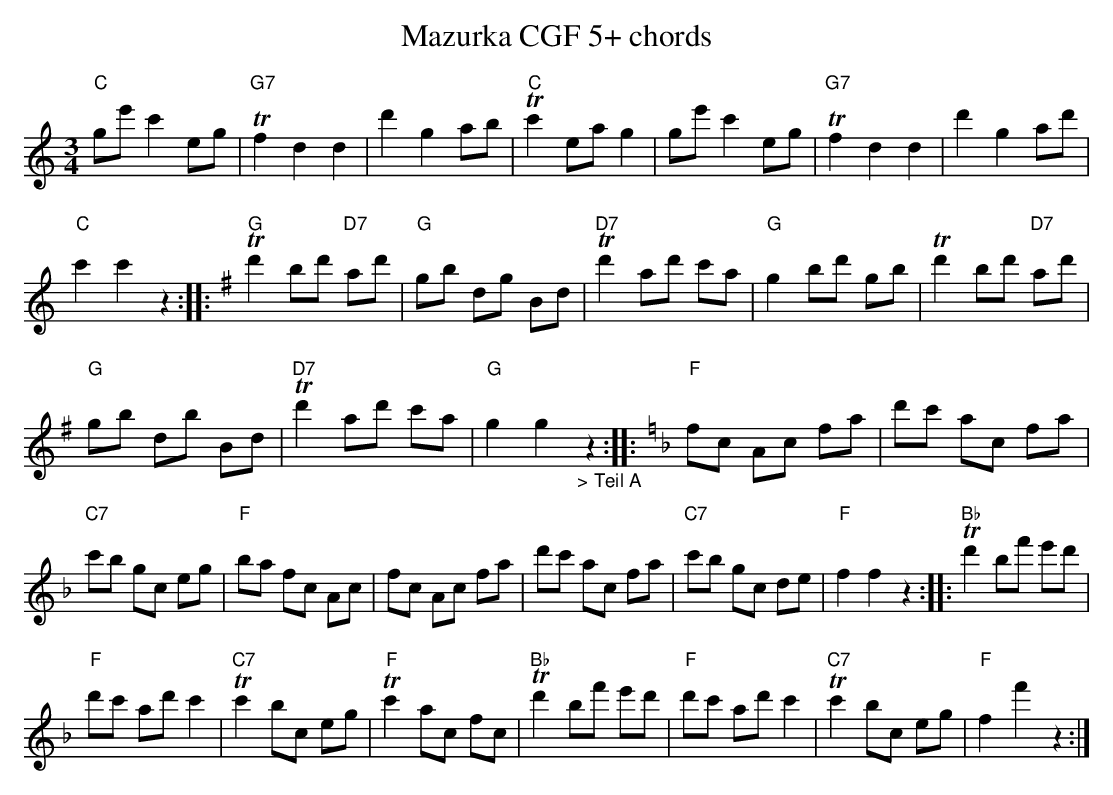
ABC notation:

X:1
T:Mazurka CGF 5+ chords
M:3/4
L:1/8
K:Cmaj%%MIDI gchordon
"C"ge'c'2eg | "G7"Tf2d2d2 | d'2g2ab | "C"Tc'2eag2 | ge'c'2eg | "G7"Tf2d2d2 | d'2g2ad' |
"C"c'2c'2z2 :: [K:Gmaj] "G"Td'2bd' "D7"ad' | "G"gb dg Bd | "D7"Td'2 ad' c'a | "G"g2bd' gb | Td'2bd' "D7"ad' |
"G"gb db Bd | "D7"Td'2ad' c'a | "G"g2g2"_> Teil A"z2 :: [K:Fmaj] "F"fc Ac fa | d'c' ac fa |
"C7"c'b gc eg | "F"ba fc Ac | fc Ac fa | d'c' ac fa | "C7"c'b gc de | "F"f2f2z2 :: "Bb"Td'2bf' e'd' |
"F"d'c' ad'c'2 | "C7"Tc'2bc eg | "F"Tc'2ac fc | "Bb"Td'2bf' e'd' | "F"d'c' ad'c'2 | "C7"Tc'2bc eg | "F"f2f'2z2 :|
